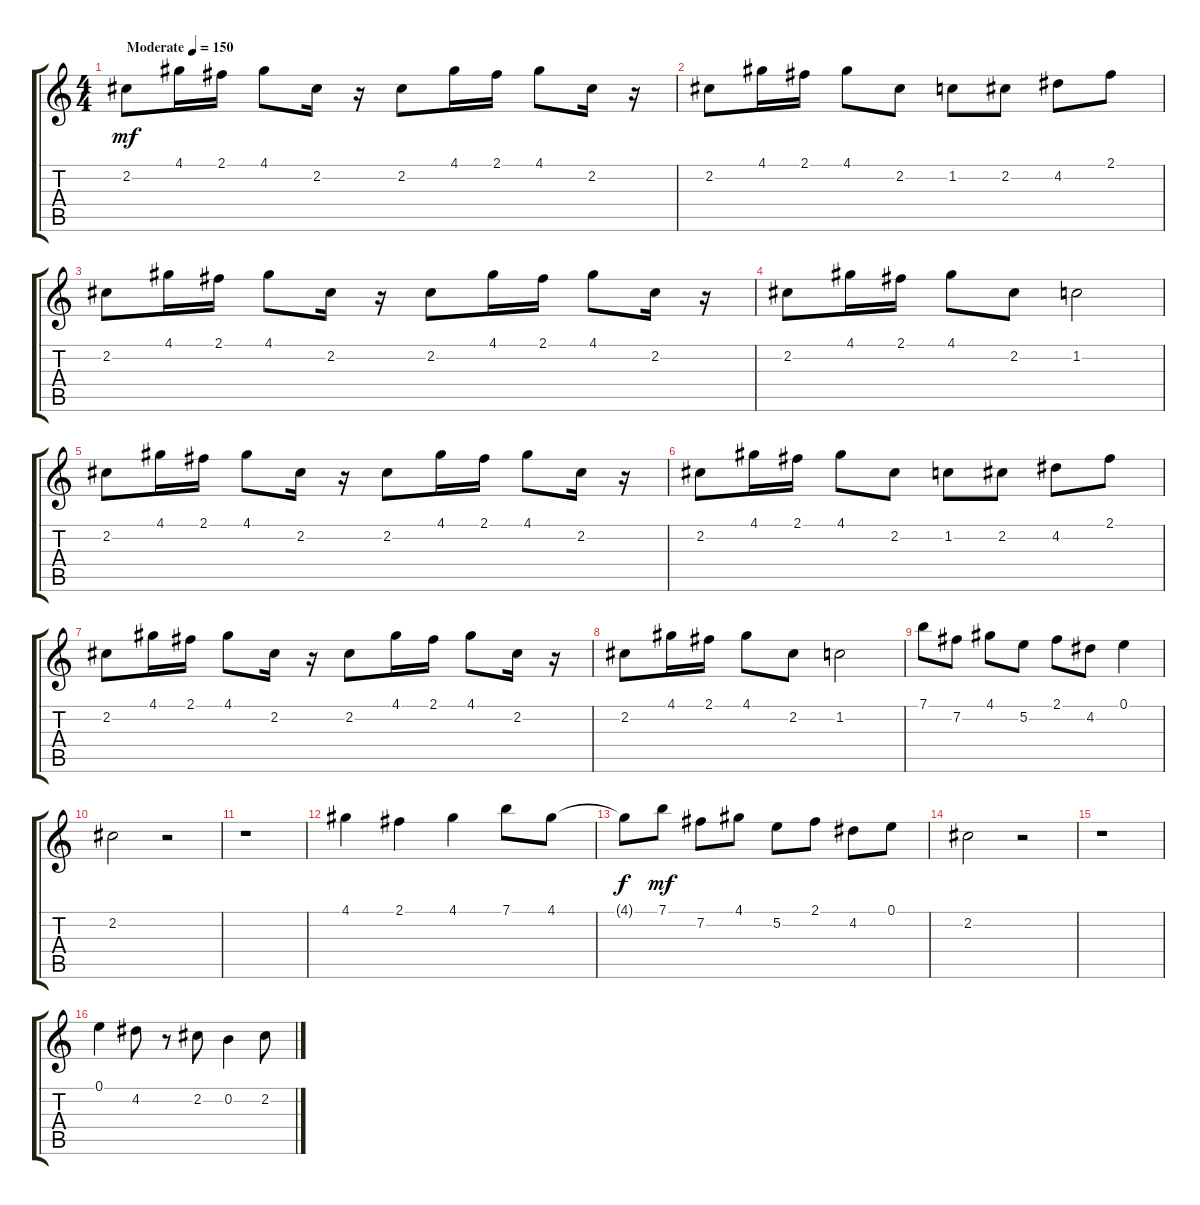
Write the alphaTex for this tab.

\track "" {instrument distortionguitar}
\staff {score tabs}
\tuning (E4 B3 G3 D3 A2 E2) {hide}
\ts (4 4)
\tempo (150 "Moderate")
\clef g2
\ks c
2.2.8{dy mf instrument distortionguitar} 4.1.16 2.1.16 4.1.8 2.2.16 r.16 2.2.8 4.1.16 2.1.16 4.1.8 2.2.16 r.16 |
2.2.8 4.1.16 2.1.16 4.1.8 2.2.8 1.2.8 2.2.8 4.2.8 2.1.8 |
2.2.8 4.1.16 2.1.16 4.1.8 2.2.16 r.16 2.2.8 4.1.16 2.1.16 4.1.8 2.2.16 r.16 |
2.2.8 4.1.16 2.1.16 4.1.8 2.2.8 1.2.2 |
2.2.8 4.1.16 2.1.16 4.1.8 2.2.16 r.16 2.2.8 4.1.16 2.1.16 4.1.8 2.2.16 r.16 |
2.2.8 4.1.16 2.1.16 4.1.8 2.2.8 1.2.8 2.2.8 4.2.8 2.1.8 |
2.2.8 4.1.16 2.1.16 4.1.8 2.2.16 r.16 2.2.8 4.1.16 2.1.16 4.1.8 2.2.16 r.16 |
2.2.8 4.1.16 2.1.16 4.1.8 2.2.8 1.2.2 |
7.1.8 7.2.8 4.1.8 5.2.8 2.1.8 4.2.8 0.1.4 |
2.2.2 r.2 |
r.1 |
4.1.4 2.1.4 4.1.4 7.1.8 4.1.8 |
4.1{t}.8{dy f} 7.1.8{dy mf} 7.2.8 4.1.8 5.2.8 2.1.8 4.2.8 0.1.8 |
2.2.2 r.2 |
r.1 |
0.1.4 4.2.8 r.8 2.2.8 0.2.4 2.2.8
